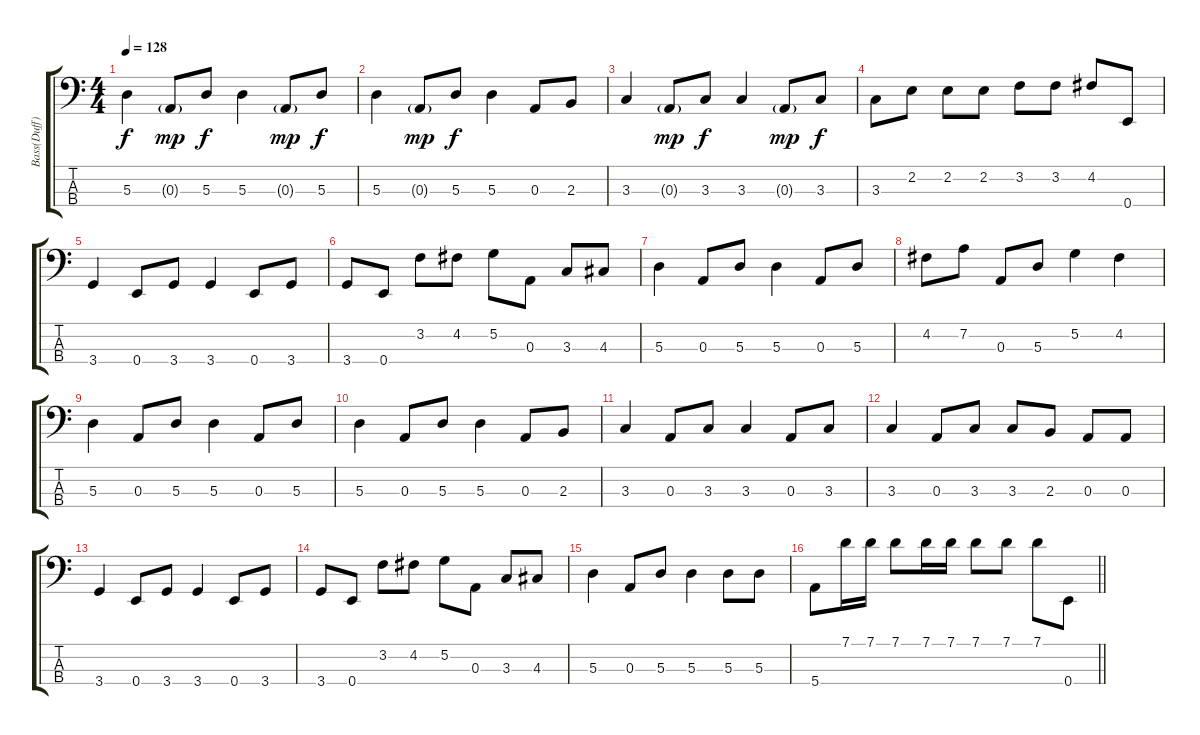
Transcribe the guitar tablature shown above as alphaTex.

\track ("Bass(Duff)" "Bass(Duff)") {instrument electricbassfinger}
\staff {score tabs}
\tuning (G2 D2 A1 E1) {hide}
\ts (4 4)
\tempo 128
\clef f4
\ks c
5.3.4{dy f} 0.3{g}.8{dy mp} 5.3.8{dy f} 5.3.4 0.3{g}.8{dy mp} 5.3.8{dy f} |
5.3.4 0.3{g}.8{dy mp} 5.3.8{dy f} 5.3.4 0.3.8 2.3.8 |
3.3.4 0.3{g}.8{dy mp} 3.3.8{dy f} 3.3.4 0.3{g}.8{dy mp} 3.3.8{dy f} |
3.3.8 2.2.8 2.2.8 2.2.8 3.2.8 3.2.8 4.2.8 0.4.8 |
3.4.4 0.4.8 3.4.8 3.4.4 0.4.8 3.4.8 |
3.4.8 0.4.8 3.2.8 4.2.8 5.2.8 0.3.8 3.3.8 4.3.8 |
5.3.4 0.3.8 5.3.8 5.3.4 0.3.8 5.3.8 |
4.2.8 7.2.8 0.3.8 5.3.8 5.2.4 4.2.4 |
5.3.4 0.3.8 5.3.8 5.3.4 0.3.8 5.3.8 |
5.3.4 0.3.8 5.3.8 5.3.4 0.3.8 2.3.8 |
3.3.4 0.3.8 3.3.8 3.3.4 0.3.8 3.3.8 |
3.3.4 0.3.8 3.3.8 3.3.8 2.3.8 0.3.8 0.3.8 |
3.4.4 0.4.8 3.4.8 3.4.4 0.4.8 3.4.8 |
3.4.8 0.4.8 3.2.8 4.2.8 5.2.8 0.3.8 3.3.8 4.3.8 |
5.3.4 0.3.8 5.3.8 5.3.4 5.3.8 5.3.8 |
\barLineRight lightlight
5.4.8 7.1.16 7.1.16 7.1.8 7.1.16 7.1.16 7.1.8 7.1.8 7.1.8 0.4.8
